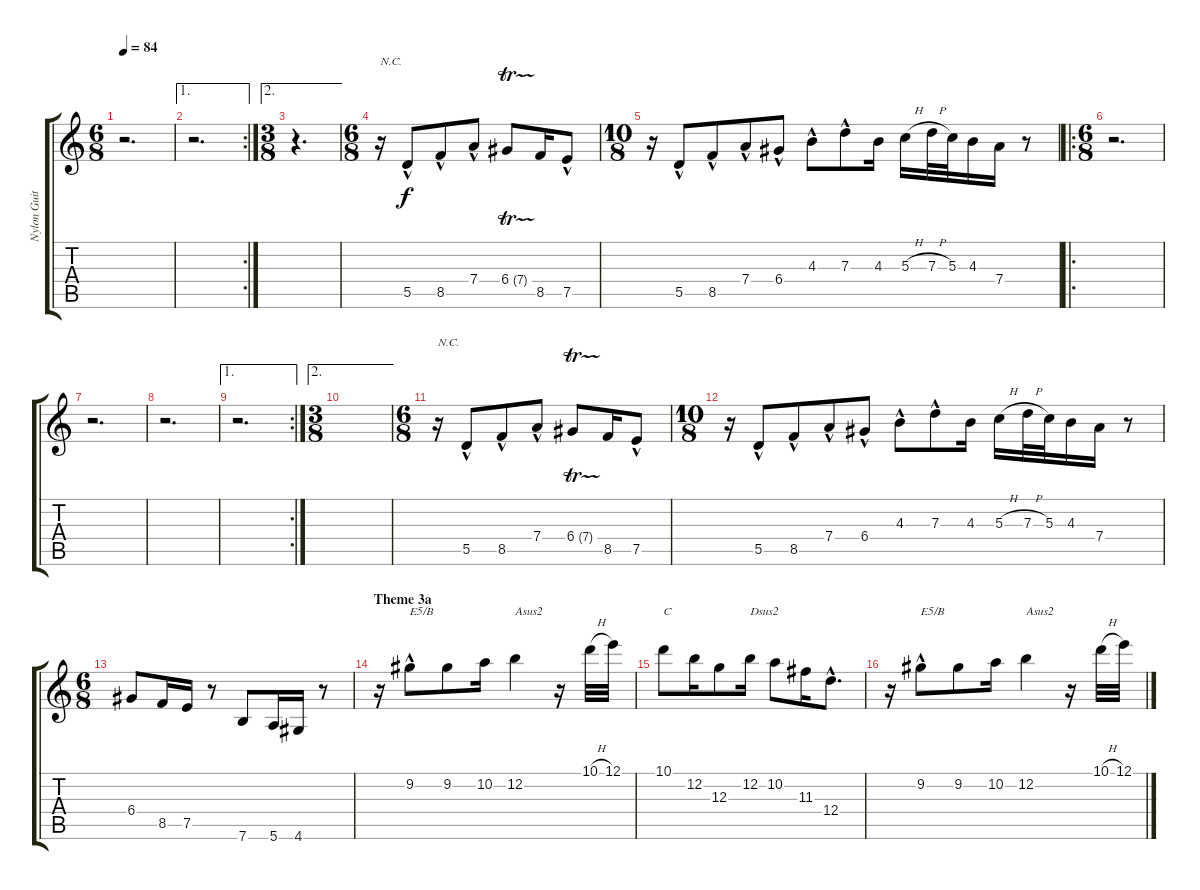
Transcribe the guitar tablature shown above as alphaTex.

\track ("Nylon Guitar" "Nylon Guit") {instrument acousticguitarnylon}
\staff {score tabs}
\tuning (E4 B3 G3 D3 A2 E2) {hide}
\ts (6 8)
\tempo 84
\clef g2
\ks c
r.2{d dy f} |
\ae 1
\rc 2
r.2{d} |
\ae 2
\ts (3 8)
r.4{d} |
\ts (6 8)
r.16{txt "N.C."} 5.5{hac}.8 8.5{hac}.8 7.4{hac}.8 6.4{tr (7 32)}.8 8.5.16 7.5{hac}.8 |
\ts (10 8)
r.16 5.5{hac}.8 8.5{hac}.8 7.4{hac}.8 6.4{hac}.8 4.3{hac}.8 7.3{hac}.8 4.3.16 5.3{h}.16 7.3{h}.32 5.3.32 4.3.16 7.4.16 r.8 |
\ro
\ts (6 8)
r.2{d} |
r.2{d} |
r.2{d} |
\ae 1
\rc 2
r.2{d} |
\ae 2
\ts (3 8)
|
\ts (6 8)
r.16{txt "N.C."} 5.5{hac}.8 8.5{hac}.8 7.4{hac}.8 6.4{tr (7 32)}.8 8.5.16 7.5{hac}.8 |
\ts (10 8)
r.16 5.5{hac}.8 8.5{hac}.8 7.4{hac}.8 6.4{hac}.8 4.3{hac}.8 7.3{hac}.8 4.3.16 5.3{h}.16 7.3{h}.32 5.3.32 4.3.16 7.4.16 r.8 |
\ts (6 8)
6.4.8 8.5.16 7.5.16 r.8 7.6.8 5.6.16 4.6.16 r.8 |
\section ("" "Theme 3a")
r.16 9.2{hac}.8{txt "E5/B"} 9.2.8 10.2.16 12.2.4{txt "Asus2"} r.16 10.1{h}.32 12.1.32 |
10.1.8{txt "C"} 12.2.16 12.3.8 12.2.16{txt "Dsus2"} 10.2.8 11.3.16 12.4{hac}.8{d} |
r.16 9.2{hac}.8{txt "E5/B"} 9.2.8 10.2.16 12.2.4{txt "Asus2"} r.16 10.1{h}.32 12.1.32
